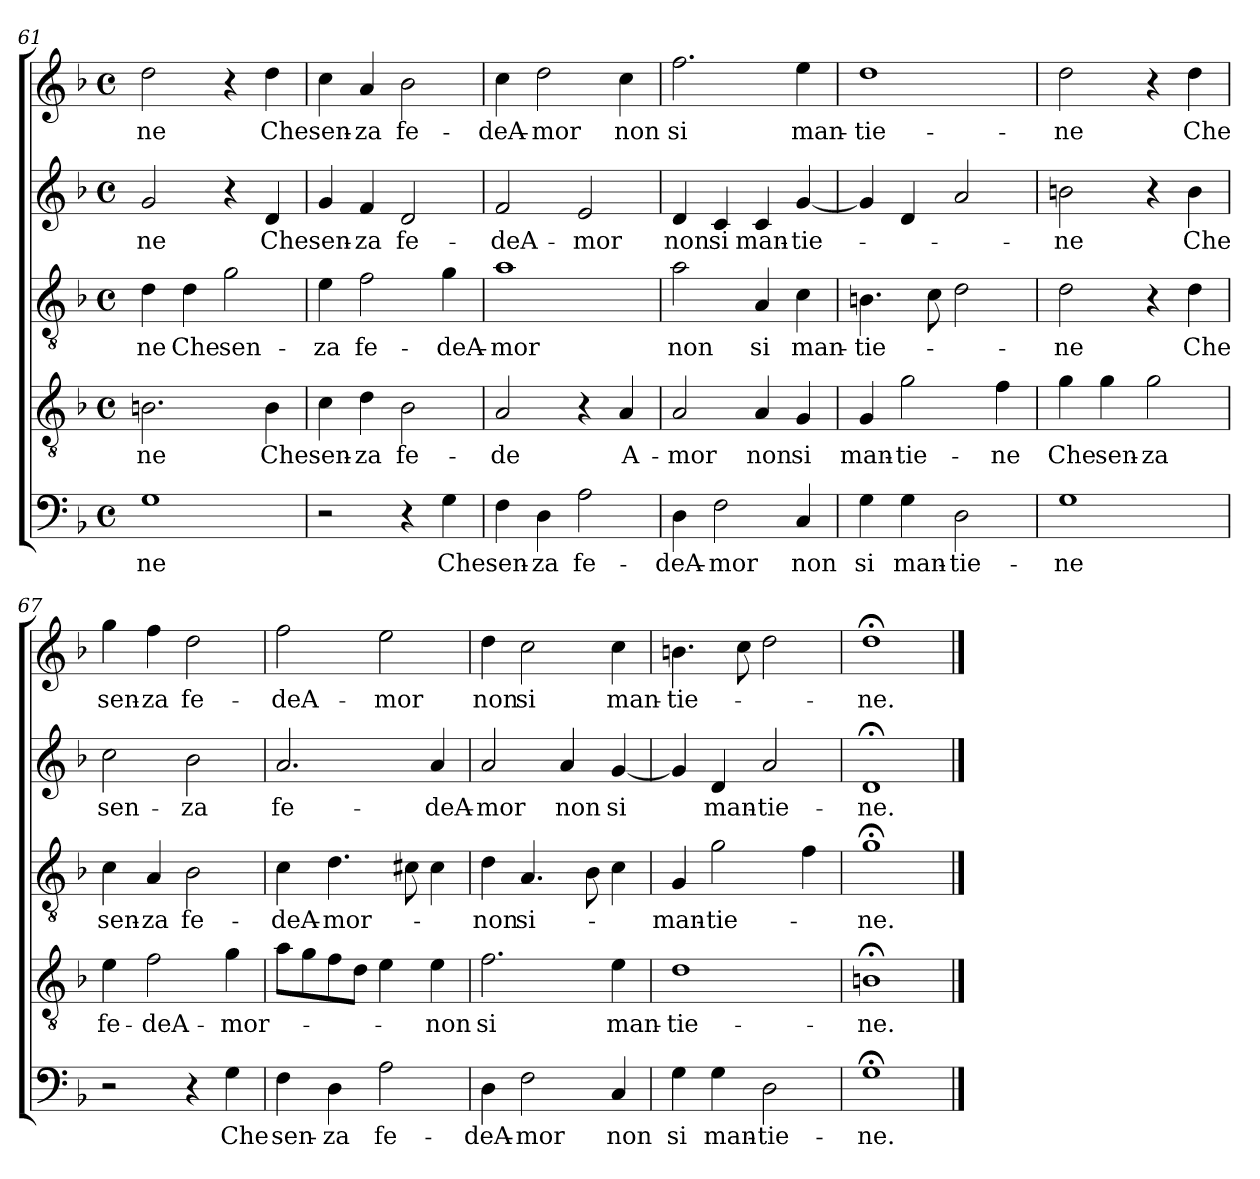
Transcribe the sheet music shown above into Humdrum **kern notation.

**kern	**text	**kern	**text	**kern	**text	**kern	**text	**kern	**text
*part5	*part5	*part4	*part4	*part3	*part3	*part2	*part2	*part1	*part1
*staff5	*staff5	*staff4	*staff4	*staff3	*staff3	*staff2	*staff2	*staff1	*staff1
*clefF4	*	*clefGv2	*	*clefGv2	*	*clefG2	*	*clefG2	*
*k[b-]	*	*k[b-]	*	*k[b-]	*	*k[b-]	*	*k[b-]	*
*F:	*	*F:	*	*F:	*	*F:	*	*F:	*
*M4/4	*	*M4/4	*	*M4/4	*	*M4/4	*	*M4/4	*
*met(c)	*	*met(c)	*	*met(c)	*	*met(c)	*	*met(c)	*
=61	=61	=61	=61	=61	=61	=61	=61	=61	=61
1G	-ne	2.Bn\	-ne	4d\	-ne	2g/	-ne	2dd\	-ne
.	.	.	.	4d\	Che	.	.	.	.
.	.	.	.	2g\	sen-	4r	.	4r	.
.	.	4B\	Che	.	.	4d/	Che	4dd\	Che
=62	=62	=62	=62	=62	=62	=62	=62	=62	=62
2r	.	4c\	sen-	4e\	-za	4g/	sen-	4cc\	sen-
.	.	4d\	-za	2f\	fe-	4f/	-za	4a/	-za
4r	.	2B-\	fe-	.	.	2d/	fe-	2b-\	fe-
4G\	Che	.	.	4g\	-deA-	.	.	.	.
=63	=63	=63	=63	=63	=63	=63	=63	=63	=63
4F\	sen-	2A/	-de	1a	-mor	2f/	-deA-	4cc\	-deA-
4D\	-za	.	.	.	.	.	.	2dd\	-mor
2A\	fe-	4r	.	.	.	2e/	-mor	.	.
.	.	4A/	A-	.	.	.	.	4cc\	non
=64	=64	=64	=64	=64	=64	=64	=64	=64	=64
4D\	-deA-	2A/	-mor	2a\	non	4d/	non	2.ff\	si
2F\	-mor	.	.	.	.	4c/	si	.	.
.	.	4A/	non	4A/	si	4c/	man-	.	.
4C/	non	4G/	si	4c\	man-	[4g/	-tie-	4ee\	man-
=65	=65	=65	=65	=65	=65	=65	=65	=65	=65
4G\	si	4G/	man-	4.Bn\	-tie-	4g/]	.	1dd	-tie-
4G\	man-	2g\	-tie-	.	.	4d/	.	.	.
.	.	.	.	8c\	.	.	.	.	.
2D\	-tie-	.	.	2d\	.	2a/	.	.	.
.	.	4f\	-ne	.	.	.	.	.	.
!!LO:LB:g=z
=66	=66	=66	=66	=66	=66	=66	=66	=66	=66
1G	-ne	4g\	Che	2d\	-ne	2bn\	-ne	2dd\	-ne
.	.	4g\	sen-	.	.	.	.	.	.
.	.	2g\	-za	4r	.	4r	.	4r	.
.	.	.	.	4d\	Che	4b\	Che	4dd\	Che
=67	=67	=67	=67	=67	=67	=67	=67	=67	=67
2r	.	4e\	fe-	4c\	sen-	2cc\	sen-	4gg\	sen-
.	.	2f\	-deA-	4A/	-za	.	.	4ff\	-za
4r	.	.	.	2B-\	fe-	2b-\	-za	2dd\	fe-
4G\	Che	4g\	-mor-	.	.	.	.	.	.
=68	=68	=68	=68	=68	=68	=68	=68	=68	=68
4F\	sen-	8a\L	.	4c\	-deA-	2.a/	fe-	2ff\	-deA-
.	.	8g\	.	.	.	.	.	.	.
4D\	-za	8f\	.	4.d\	-mor-	.	.	.	.
.	.	8d\J	.	.	.	.	.	.	.
2A\	fe-	4e\	.	.	.	.	.	2ee\	-mor
.	.	.	.	8c#X\	.	.	.	.	.
.	.	4e\	-non	4c#\	.	4a/	-deA-	.	.
=69	=69	=69	=69	=69	=69	=69	=69	=69	=69
4D\	-deA-	2.f\	si	4d\	-non	2a/	-mor	4dd\	non
2F\	-mor	.	.	4.A/	si-	.	.	2cc\	si
.	.	.	.	.	.	4a/	non	.	.
.	.	.	.	8B-\	.	.	.	.	.
4C/	non	4e\	man-	4c\	.	[4g/	si	4cc\	man-
=70	=70	=70	=70	=70	=70	=70	=70	=70	=70
4G\	si	1d	-tie-	4G/	-man-	4g/]	.	4.bn\	-tie-
4G\	man-	.	.	2g\	-tie-	4d/	man-	.	.
.	.	.	.	.	.	.	.	8cc\	.
2D\	-tie-	.	.	.	.	2a/	-tie-	2dd\	.
.	.	.	.	4f\	.	.	.	.	.
=71	=71	=71	=71	=71	=71	=71	=71	=71	=71
1G;<	-ne.	1Bn;<	-ne.	1g;<	-ne.	1d;<	-ne.	1dd;<	-ne.
==	==	==	==	==	==	==	==	==	==
*-	*-	*-	*-	*-	*-	*-	*-	*-	*-
